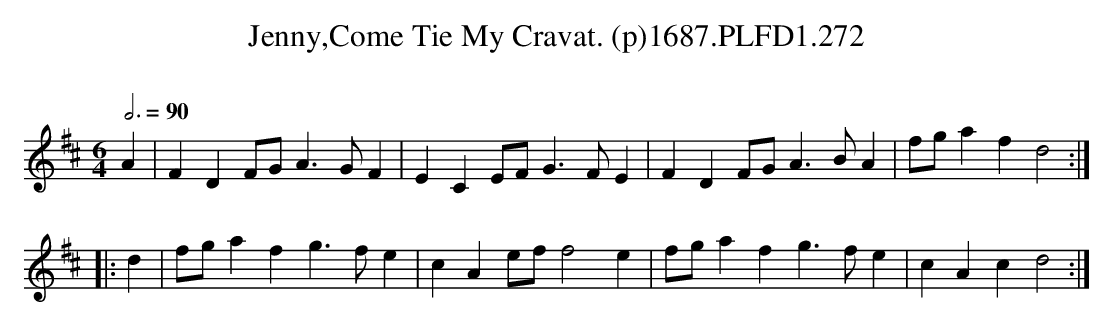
X:1
T:Jenny,Come Tie My Cravat. (p)1687.PLFD1.272
M:6/4
L:1/4
Q:3/4=90
O:
K:D
A|FDF/G/A>GF|ECE/F/G>FE|FDF/G/A>BA|f/g/afd2:|
|:d|f/g/afg>fe|cAe/f/f2e|f/g/afg>fe|cAcd2:|
